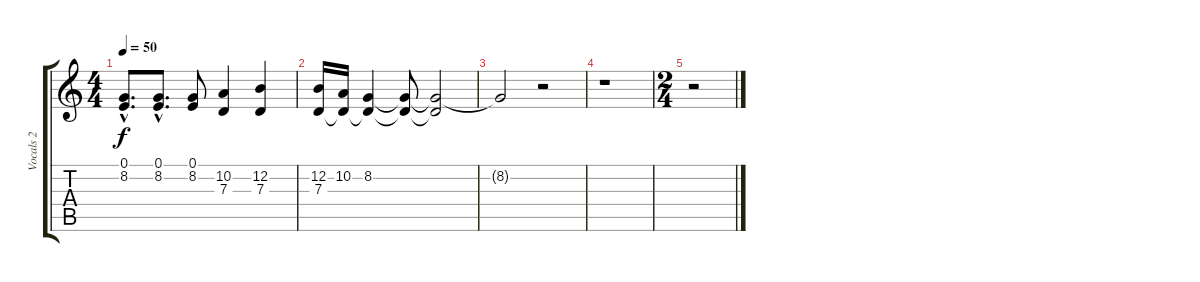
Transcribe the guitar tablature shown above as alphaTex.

\track ("Vocals 2" "Vocals 2") {instrument choiraahs}
\staff {score tabs}
\tuning (E4 B3 G3 D3 A2 E2) {hide}
\ts (4 4)
\tempo 50
\clef g2
\ks c
(0.1{hac} 8.2{hac}).8{d dy f} (0.1{hac} 8.2{hac}).8{d} (0.1 8.2).8 (10.2 7.3).4 (12.2 7.3).4 |
(12.2 7.3).16 (10.2 7.3{t}).16 (8.2 7.3{t}).4 (8.2{t} 7.3{t}).8 (8.2{t} 7.3{t}).2 |
8.2{t}.2 r.2 |
r.1 |
\ts (2 4)
r.2
